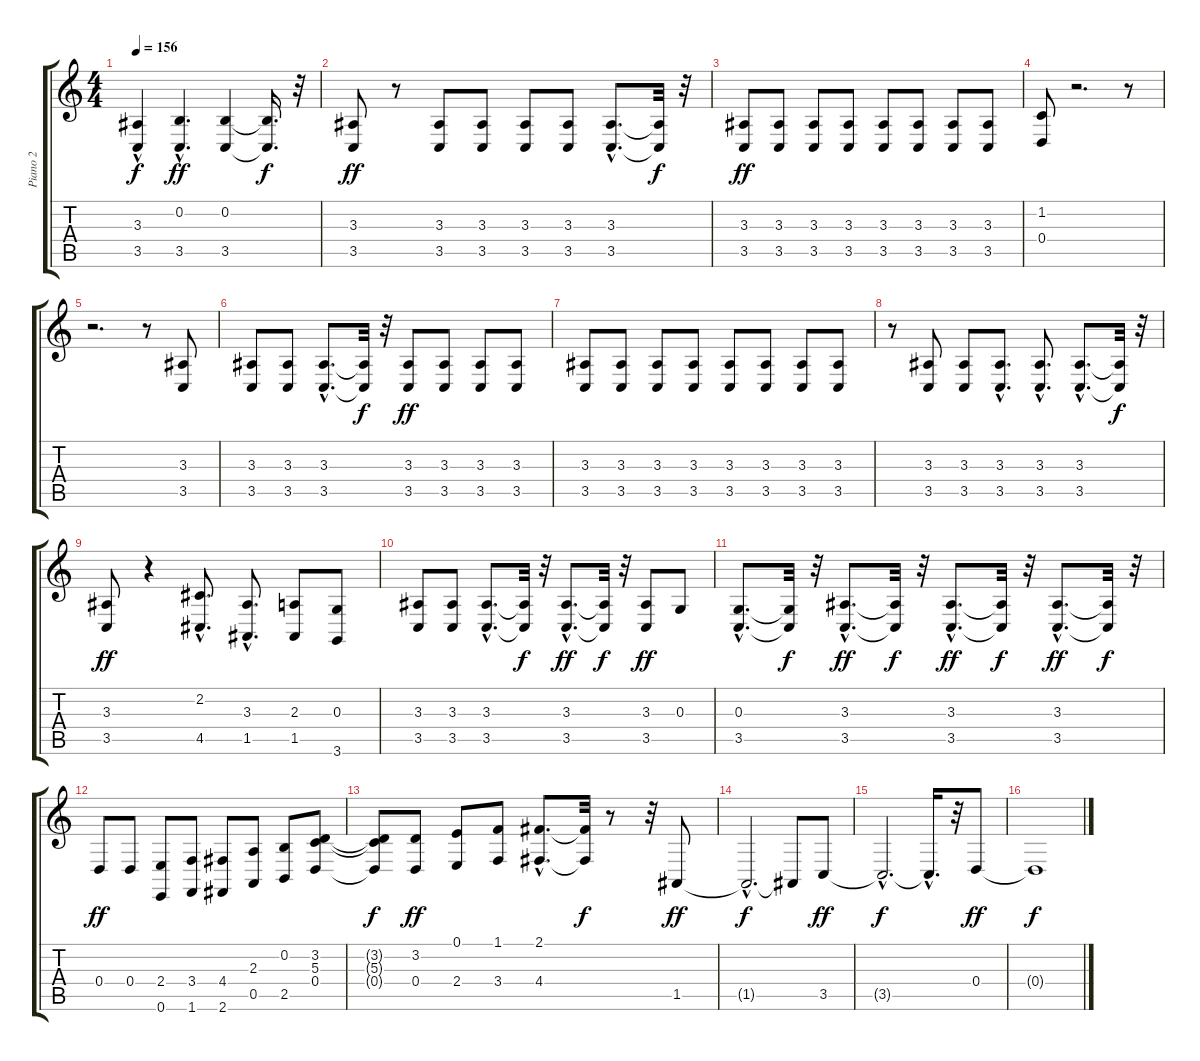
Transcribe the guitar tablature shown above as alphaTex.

\track ("Piano 2" "Piano 2") {instrument acousticgrandpiano}
\staff {score tabs}
\tuning (E4 B3 G3 D3 A2 E2) {hide}
\ts (4 4)
\tempo 156
\clef g2
\ks c
(3.3{t} 3.5{hac t}).4{dy f} (0.2{hac} 3.5{hac}).4{d dy ff} (0.2 3.5).4 (0.2{t} 3.5{t}).16{d dy f} r.32 |
(3.3 3.5).8{dy ff} r.8 (3.3 3.5).8 (3.3 3.5).8 (3.3 3.5).8 (3.3 3.5).8 (3.3{hac} 3.5{hac}).8{d} (3.3{t} 3.5{t}).32{dy f} r.32 |
(3.3 3.5).8{dy ff} (3.3 3.5).8 (3.3 3.5).8 (3.3 3.5).8 (3.3 3.5).8 (3.3 3.5).8 (3.3 3.5).8 (3.3 3.5).8 |
(1.2 0.4).8 r.2{d} r.8 |
r.2{d} r.8 (3.3 3.5).8 |
(3.3 3.5).8 (3.3 3.5).8 (3.3{hac} 3.5{hac}).8{d} (3.3{t} 3.5{t}).32{dy f} r.32 (3.3 3.5).8{dy ff} (3.3 3.5).8 (3.3 3.5).8 (3.3 3.5).8 |
(3.3 3.5).8 (3.3 3.5).8 (3.3 3.5).8 (3.3 3.5).8 (3.3 3.5).8 (3.3 3.5).8 (3.3 3.5).8 (3.3 3.5).8 |
r.8 (3.3 3.5).8 (3.3 3.5).8 (3.3{hac} 3.5{hac}).8{d} (3.3{hac} 3.5{hac}).8{d} (3.3{hac} 3.5{hac}).8{d} (3.3{t} 3.5{t}).32{dy f} r.32 |
(3.3 3.5).8{dy ff} r.4 (2.2{hac} 4.5{hac}).8{d} (3.3{hac} 1.5{hac}).8{d} (2.3 1.5).8 (0.3 3.6).8 |
(3.3 3.5).8 (3.3 3.5).8 (3.3{hac} 3.5{hac}).8{d} (3.3{t} 3.5{t}).32{dy f} r.32 (3.3{hac} 3.5{hac}).8{d dy ff} (3.3{t} 3.5{t}).32{dy f} r.32 (3.3 3.5).8{dy ff} 0.3.8 |
(0.3{hac} 3.5{hac}).8{d} (0.3{t} 3.5{t}).32{dy f} r.32 (3.3{hac} 3.5{hac}).8{d dy ff} (3.3{t} 3.5{t}).32{dy f} r.32 (3.3{hac} 3.5{hac}).8{d dy ff} (3.3{t} 3.5{t}).32{dy f} r.32 (3.3{hac} 3.5{hac}).8{d dy ff} (3.3{t} 3.5{t}).32{dy f} r.32 |
0.4.8{dy ff} 0.4.8 (2.4 0.6).8 (3.4 1.6).8 (4.4 2.6).8 (2.3 0.5).8 (0.2 2.5).8 (3.2 5.3 0.4).8 |
(3.2{t} 5.3{t} 0.4{t}).8{dy f} (3.2 0.4).8{dy ff} (0.1 2.4).8 (1.1 3.4).8 (2.1{hac} 4.4{hac}).8{d} (2.1{t} 4.4{t}).32{dy f} r.8 r.32 1.5.8{dy ff} |
1.5{hac t}.2{d dy f volume 9} 1.5{t}.8 3.5.8{dy ff} |
3.5{hac t}.2{d dy f} 3.5{hac t}.16{d} r.32 0.4.8{dy ff} |
0.4{t}.1{dy f}
